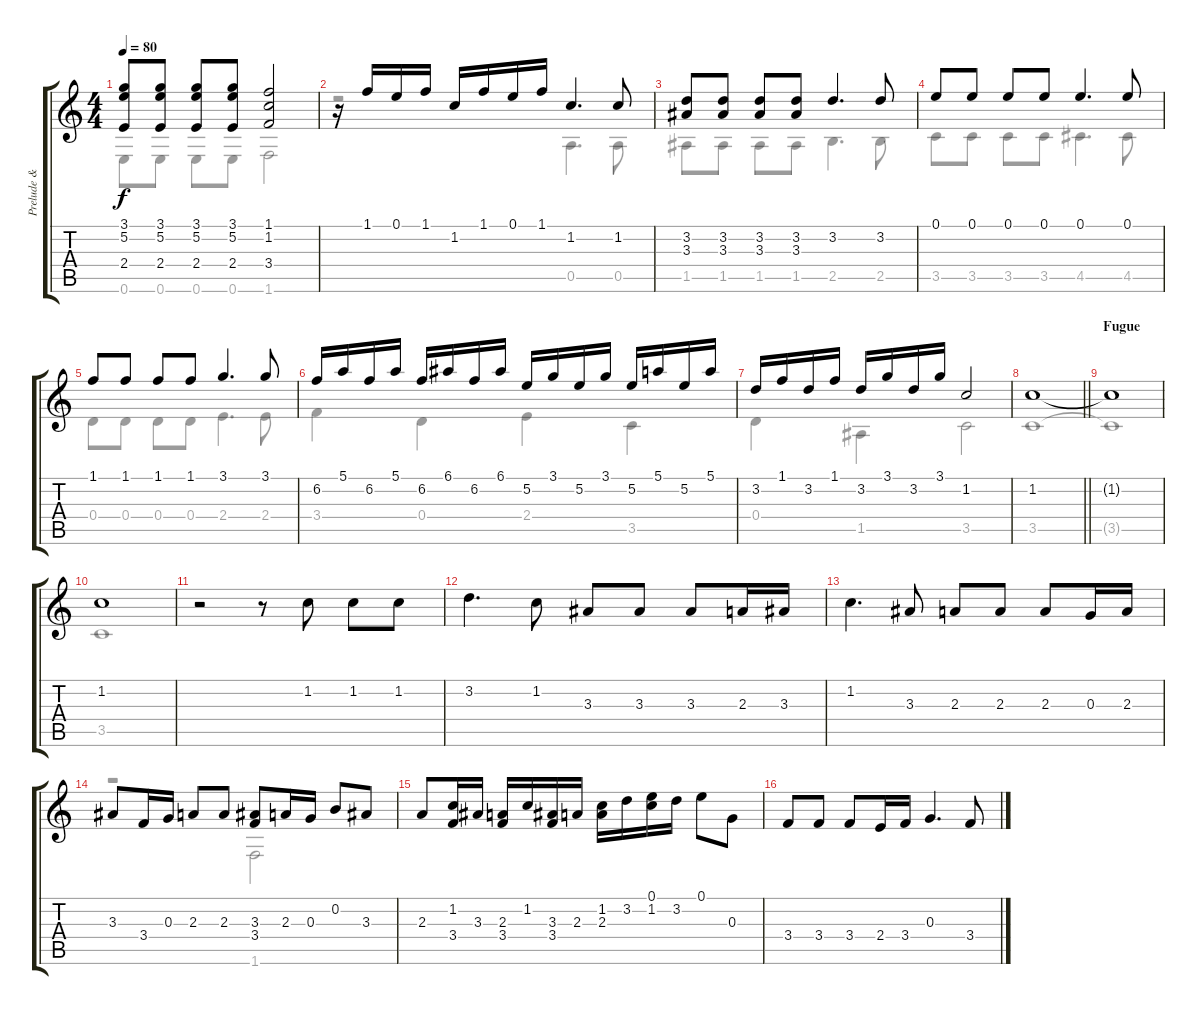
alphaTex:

\track ("Prelude & Fugue BWV 553" "Prelude & ") {instrument acousticguitarnylon}
\staff {score tabs}
\tuning (E4 B3 G3 D3 A2 E2) {hide}
\voice
\ts (4 4)
\tempo 80
\clef g2
\ks c
(3.1 5.2 2.4).8{dy f} (3.1 5.2 2.4).8 (3.1 5.2 2.4).8 (3.1 5.2 2.4).8 (1.1 1.2 3.4).2 |
r.16 1.1.16 0.1.16 1.1.16 1.2.16 1.1.16 0.1.16 1.1.16 1.2.4{d} 1.2.8 |
(3.2 3.3).8 (3.2 3.3).8 (3.2 3.3).8 (3.2 3.3).8 3.2.4{d} 3.2.8 |
0.1.8 0.1.8 0.1.8 0.1.8 0.1.4{d} 0.1.8 |
1.1.8 1.1.8 1.1.8 1.1.8 3.1.4{d} 3.1.8 |
6.2.16 5.1.16 6.2.16 5.1.16 6.2.16 6.1.16 6.2.16 6.1.16 5.2.16 3.1.16 5.2.16 3.1.16 5.2.16 5.1.16 5.2.16 5.1.16 |
3.2.16 1.1.16 3.2.16 1.1.16 3.2.16 3.1.16 3.2.16 3.1.16 1.2.2 |
\barLineRight lightlight
1.2.1 |
\section ("" "Fugue")
1.2{t}.1 |
1.2.1 |
r.2 r.8 1.2.8 1.2.8 1.2.8 |
3.2.4{d} 1.2.8 3.3.8 3.3.8 3.3.8 2.3.16 3.3.16 |
1.2.4{d} 3.3.8 2.3.8 2.3.8 2.3.8 0.3.16 2.3.16 |
3.3.8 3.4.16 0.3.16 2.3.8 2.3.8 (3.3 3.4).8 2.3.16 0.3.16 0.2.8 3.3.8 |
2.3.8 (1.2 3.4).16 3.3.16 (2.3 3.4).16 1.2.16 (3.3 3.4).16 2.3.16 (1.2 2.3).16 3.2.16 (0.1 1.2).16 3.2.16 0.1.8 0.3.8 |
3.4.8 3.4.8 3.4.8 2.4.16 3.4.16 0.3.4{d} 3.4.8
\voice
\clef g2
\ottava regular
\simile none
\ks c
0.6.8{dy f} 0.6.8 0.6.8 0.6.8 1.6.2 |
r.2 0.5.4{d} 0.5.8 |
1.5.8 1.5.8 1.5.8 1.5.8 2.5.4{d} 2.5.8 |
3.5.8 3.5.8 3.5.8 3.5.8 4.5.4{d} 4.5.8 |
0.4.8 0.4.8 0.4.8 0.4.8 2.4.4{d} 2.4.8 |
3.4.4 0.4.4 2.4.4 3.5.4 |
0.4.4 1.5.4 3.5.2 |
\barLineRight lightlight
3.5.1 |
3.5{t}.1 |
3.5.1 |
|
|
|
r.2 1.6.2 |
|
